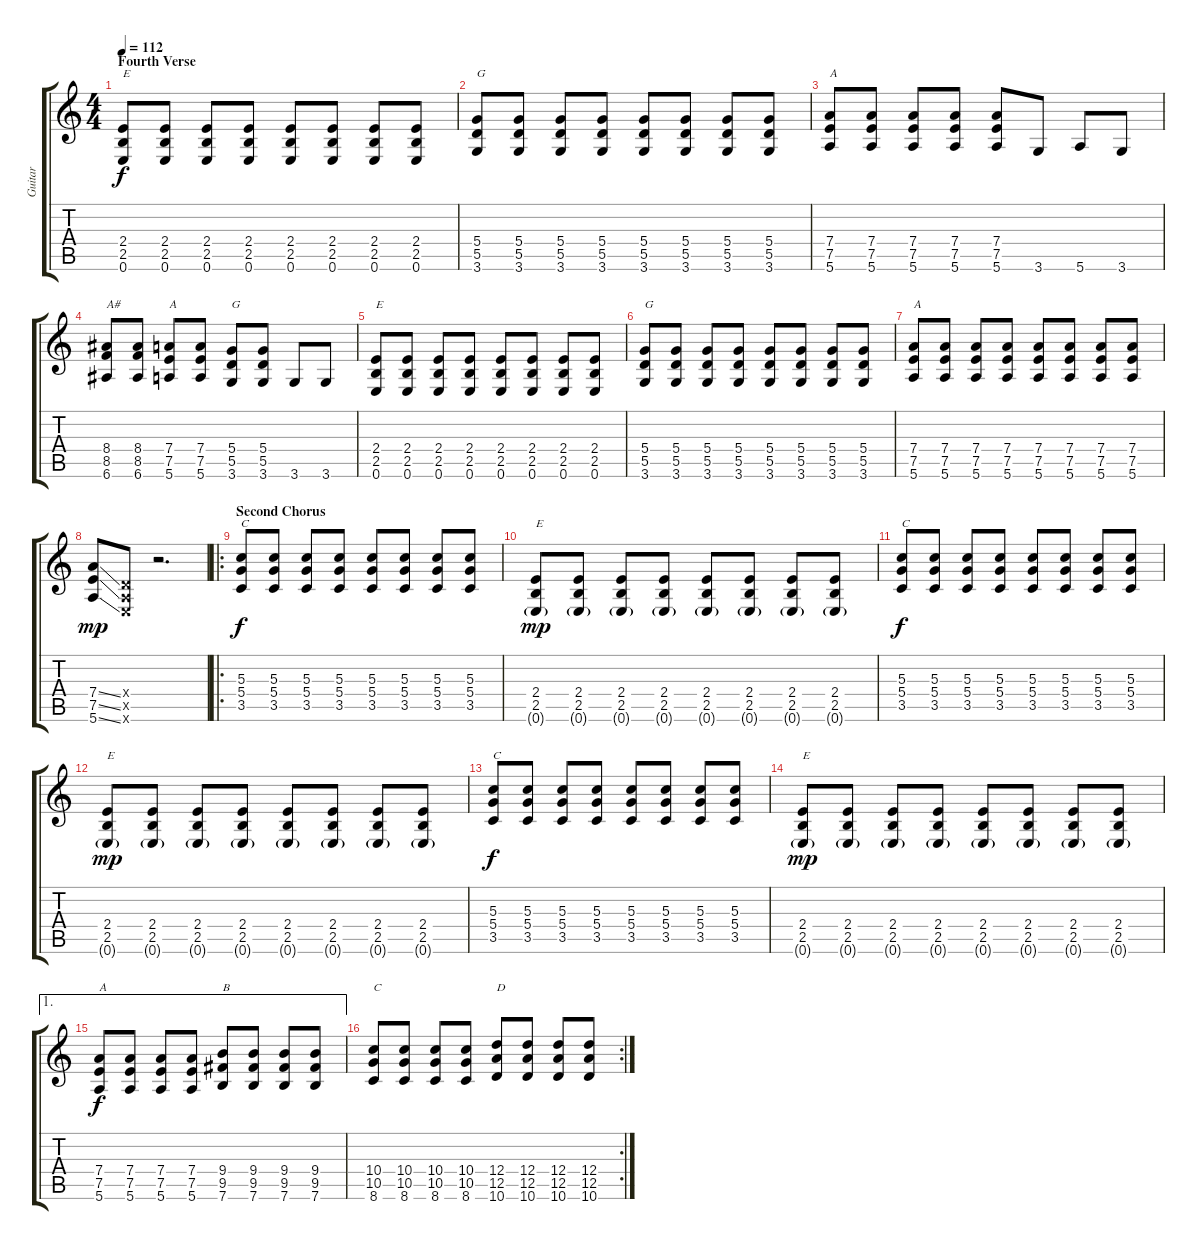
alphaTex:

\track ("Guitar" "Guitar") {instrument overdrivenguitar}
\staff {score tabs}
\tuning (E4 B3 G3 D3 A2 E2) {hide}
\ts (4 4)
\section ("" "Fourth Verse")
\tempo 112
\clef g2
\ks c
(2.4 2.5 0.6).8{txt "E" dy f} (2.4 2.5 0.6).8 (2.4 2.5 0.6).8 (2.4 2.5 0.6).8 (2.4 2.5 0.6).8 (2.4 2.5 0.6).8 (2.4 2.5 0.6).8 (2.4 2.5 0.6).8 |
(5.4 5.5 3.6).8{txt "G"} (5.4 5.5 3.6).8 (5.4 5.5 3.6).8 (5.4 5.5 3.6).8 (5.4 5.5 3.6).8 (5.4 5.5 3.6).8 (5.4 5.5 3.6).8 (5.4 5.5 3.6).8 |
(7.4 7.5 5.6).8{txt "A"} (7.4 7.5 5.6).8 (7.4 7.5 5.6).8 (7.4 7.5 5.6).8 (7.4 7.5 5.6).8 3.6.8 5.6.8 3.6.8 |
(8.4 8.5 6.6).8{txt "A#"} (8.4 8.5 6.6).8 (7.4 7.5 5.6).8{txt "A"} (7.4 7.5 5.6).8 (5.4 5.5 3.6).8{txt "G"} (5.4 5.5 3.6).8 3.6.8 3.6.8 |
(2.4 2.5 0.6).8{txt "E"} (2.4 2.5 0.6).8 (2.4 2.5 0.6).8 (2.4 2.5 0.6).8 (2.4 2.5 0.6).8 (2.4 2.5 0.6).8 (2.4 2.5 0.6).8 (2.4 2.5 0.6).8 |
(5.4 5.5 3.6).8{txt "G"} (5.4 5.5 3.6).8 (5.4 5.5 3.6).8 (5.4 5.5 3.6).8 (5.4 5.5 3.6).8 (5.4 5.5 3.6).8 (5.4 5.5 3.6).8 (5.4 5.5 3.6).8 |
(7.4 7.5 5.6).8{txt "A"} (7.4 7.5 5.6).8 (7.4 7.5 5.6).8 (7.4 7.5 5.6).8 (7.4 7.5 5.6).8 (7.4 7.5 5.6).8 (7.4 7.5 5.6).8 (7.4 7.5 5.6).8 |
(7.4{ss} 7.5{ss} 5.6{ss}).8{dy mp} (0.4{x} 0.5{x} 0.6{x}).8 r.2{d} |
\ro
\section ("" "Second Chorus")
(5.3 5.4 3.5).8{txt "C" dy f} (5.3 5.4 3.5).8 (5.3 5.4 3.5).8 (5.3 5.4 3.5).8 (5.3 5.4 3.5).8 (5.3 5.4 3.5).8 (5.3 5.4 3.5).8 (5.3 5.4 3.5).8 |
(2.4 2.5 0.6{g}).8{txt "E" dy mp} (2.4 2.5 0.6{g}).8 (2.4 2.5 0.6{g}).8 (2.4 2.5 0.6{g}).8 (2.4 2.5 0.6{g}).8 (2.4 2.5 0.6{g}).8 (2.4 2.5 0.6{g}).8 (2.4 2.5 0.6{g}).8 |
(5.3 5.4 3.5).8{txt "C" dy f} (5.3 5.4 3.5).8 (5.3 5.4 3.5).8 (5.3 5.4 3.5).8 (5.3 5.4 3.5).8 (5.3 5.4 3.5).8 (5.3 5.4 3.5).8 (5.3 5.4 3.5).8 |
(2.4 2.5 0.6{g}).8{txt "E" dy mp} (2.4 2.5 0.6{g}).8 (2.4 2.5 0.6{g}).8 (2.4 2.5 0.6{g}).8 (2.4 2.5 0.6{g}).8 (2.4 2.5 0.6{g}).8 (2.4 2.5 0.6{g}).8 (2.4 2.5 0.6{g}).8 |
(5.3 5.4 3.5).8{txt "C" dy f} (5.3 5.4 3.5).8 (5.3 5.4 3.5).8 (5.3 5.4 3.5).8 (5.3 5.4 3.5).8 (5.3 5.4 3.5).8 (5.3 5.4 3.5).8 (5.3 5.4 3.5).8 |
(2.4 2.5 0.6{g}).8{txt "E" dy mp} (2.4 2.5 0.6{g}).8 (2.4 2.5 0.6{g}).8 (2.4 2.5 0.6{g}).8 (2.4 2.5 0.6{g}).8 (2.4 2.5 0.6{g}).8 (2.4 2.5 0.6{g}).8 (2.4 2.5 0.6{g}).8 |
\ae 1
(7.4 7.5 5.6).8{txt "A" dy f} (7.4 7.5 5.6).8 (7.4 7.5 5.6).8 (7.4 7.5 5.6).8 (9.4 9.5 7.6).8{txt "B"} (9.4 9.5 7.6).8 (9.4 9.5 7.6).8 (9.4 9.5 7.6).8 |
\rc 2
(10.4 10.5 8.6).8{txt "C"} (10.4 10.5 8.6).8 (10.4 10.5 8.6).8 (10.4 10.5 8.6).8 (12.4 12.5 10.6).8{txt "D"} (12.4 12.5 10.6).8 (12.4 12.5 10.6).8 (12.4 12.5 10.6).8
